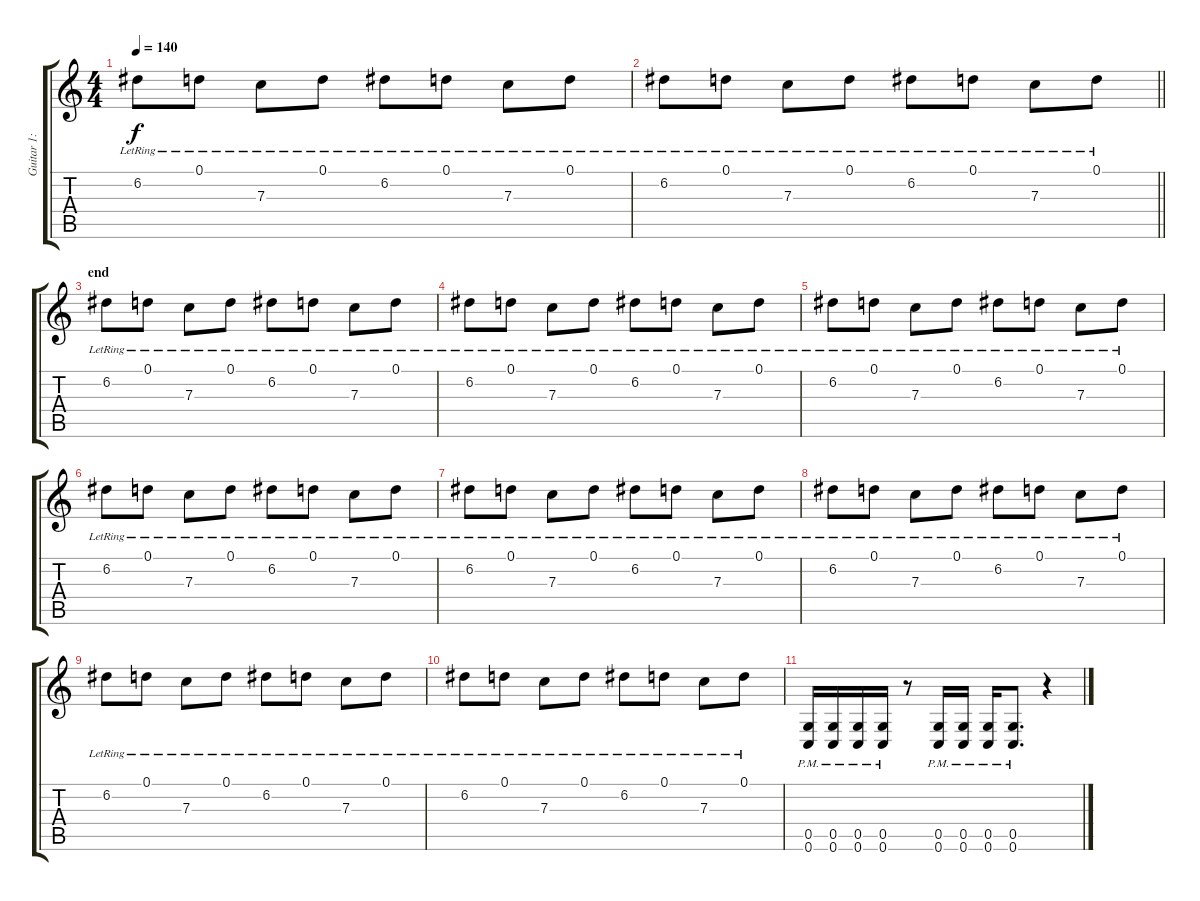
\track ("Guitar 1: Johan" "Guitar 1: ") {instrument overdrivenguitar}
\staff {score tabs}
\tuning (D4 A3 F3 C3 G2 C2) {hide}
\ts (4 4)
\tempo 140
\clef g2
\ks c
6.2{lr}.8{dy f} 0.1{lr}.8 7.3{lr}.8 0.1{lr}.8 6.2{lr}.8 0.1{lr}.8 7.3{lr}.8 0.1{lr}.8 |
\barLineRight lightlight
6.2{lr}.8 0.1{lr}.8 7.3{lr}.8 0.1{lr}.8 6.2{lr}.8 0.1{lr}.8 7.3{lr}.8 0.1{lr}.8 |
\section ("" "end")
6.2{lr}.8 0.1{lr}.8 7.3{lr}.8 0.1{lr}.8 6.2{lr}.8 0.1{lr}.8 7.3{lr}.8 0.1{lr}.8 |
6.2{lr}.8 0.1{lr}.8 7.3{lr}.8 0.1{lr}.8 6.2{lr}.8 0.1{lr}.8 7.3{lr}.8 0.1{lr}.8 |
6.2{lr}.8 0.1{lr}.8 7.3{lr}.8 0.1{lr}.8 6.2{lr}.8 0.1{lr}.8 7.3{lr}.8 0.1{lr}.8 |
6.2{lr}.8 0.1{lr}.8 7.3{lr}.8 0.1{lr}.8 6.2{lr}.8 0.1{lr}.8 7.3{lr}.8 0.1{lr}.8 |
6.2{lr}.8 0.1{lr}.8 7.3{lr}.8 0.1{lr}.8 6.2{lr}.8 0.1{lr}.8 7.3{lr}.8 0.1{lr}.8 |
6.2{lr}.8 0.1{lr}.8 7.3{lr}.8 0.1{lr}.8 6.2{lr}.8 0.1{lr}.8 7.3{lr}.8 0.1{lr}.8 |
6.2{lr}.8 0.1{lr}.8 7.3{lr}.8 0.1{lr}.8 6.2{lr}.8 0.1{lr}.8 7.3{lr}.8 0.1{lr}.8 |
6.2{lr}.8 0.1{lr}.8 7.3{lr}.8 0.1{lr}.8 6.2{lr}.8 0.1{lr}.8 7.3{lr}.8 0.1{lr}.8 |
(0.5{pm} 0.6).16 (0.5{pm} 0.6).16 (0.5{pm} 0.6).16 (0.5{pm} 0.6).16 r.8 (0.5{pm} 0.6).16 (0.5{pm} 0.6).16 (0.5{pm} 0.6).16 (0.5{pm} 0.6).8{d} r.4
